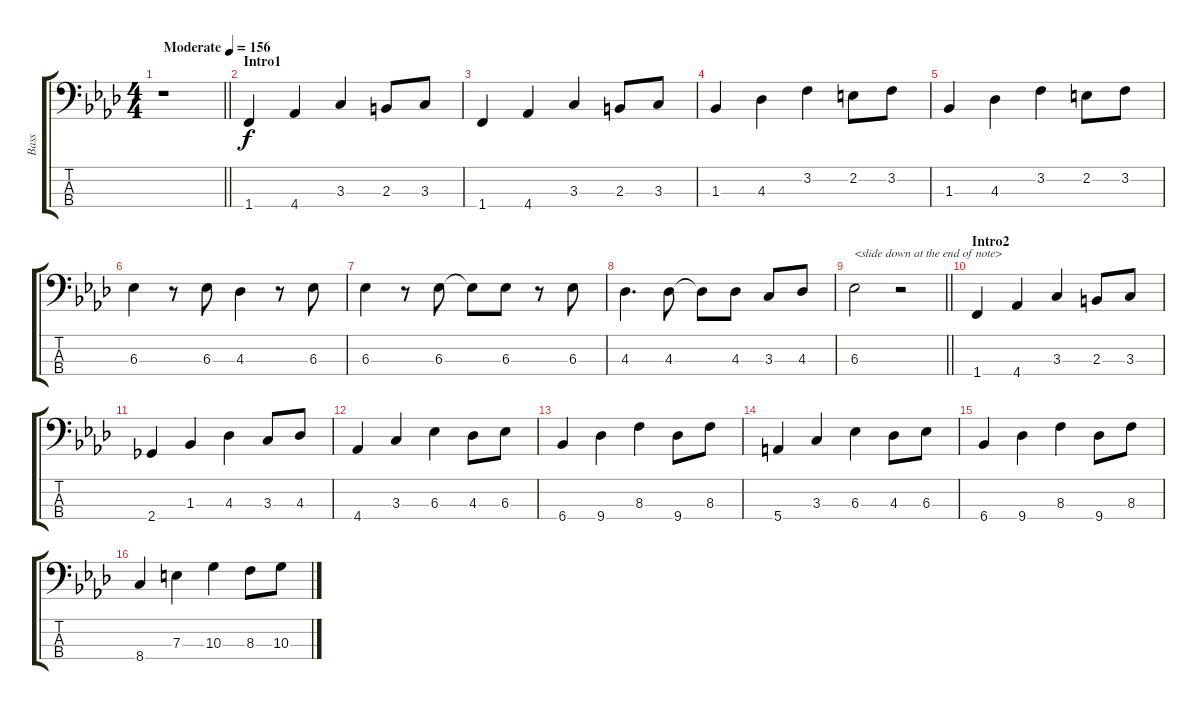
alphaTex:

\track ("Bass" "Bass") {instrument electricbasspick}
\staff {score tabs}
\tuning (G2 D2 A1 E1) {hide}
\ts (4 4)
\tempo (156 "Moderate")
\clef f4
\barLineRight lightlight
\ks ab
r.1{dy f instrument electricbasspick} |
\section ("" "Intro1")
1.4.4 4.4.4 3.3.4 2.3.8 3.3.8 |
1.4.4 4.4.4 3.3.4 2.3.8 3.3.8 |
1.3.4 4.3.4 3.2.4 2.2.8 3.2.8 |
1.3.4 4.3.4 3.2.4 2.2.8 3.2.8 |
6.3.4 r.8 6.3.8 4.3.4 r.8 6.3.8 |
6.3.4 r.8 6.3.8 6.3{t}.8 6.3.8 r.8 6.3.8 |
4.3.4{d} 4.3.8 4.3{t}.8 4.3.8 3.3.8 4.3.8 |
\barLineRight lightlight
6.3.2{txt "<slide down at the end of note>"} r.2 |
\section ("" "Intro2")
1.4.4 4.4.4 3.3.4 2.3.8 3.3.8 |
2.4.4 1.3.4 4.3.4 3.3.8 4.3.8 |
4.4.4 3.3.4 6.3.4 4.3.8 6.3.8 |
6.4.4 9.4.4 8.3.4 9.4.8 8.3.8 |
5.4.4 3.3.4 6.3.4 4.3.8 6.3.8 |
6.4.4 9.4.4 8.3.4 9.4.8 8.3.8 |
8.4.4 7.3.4 10.3.4 8.3.8 10.3.8
